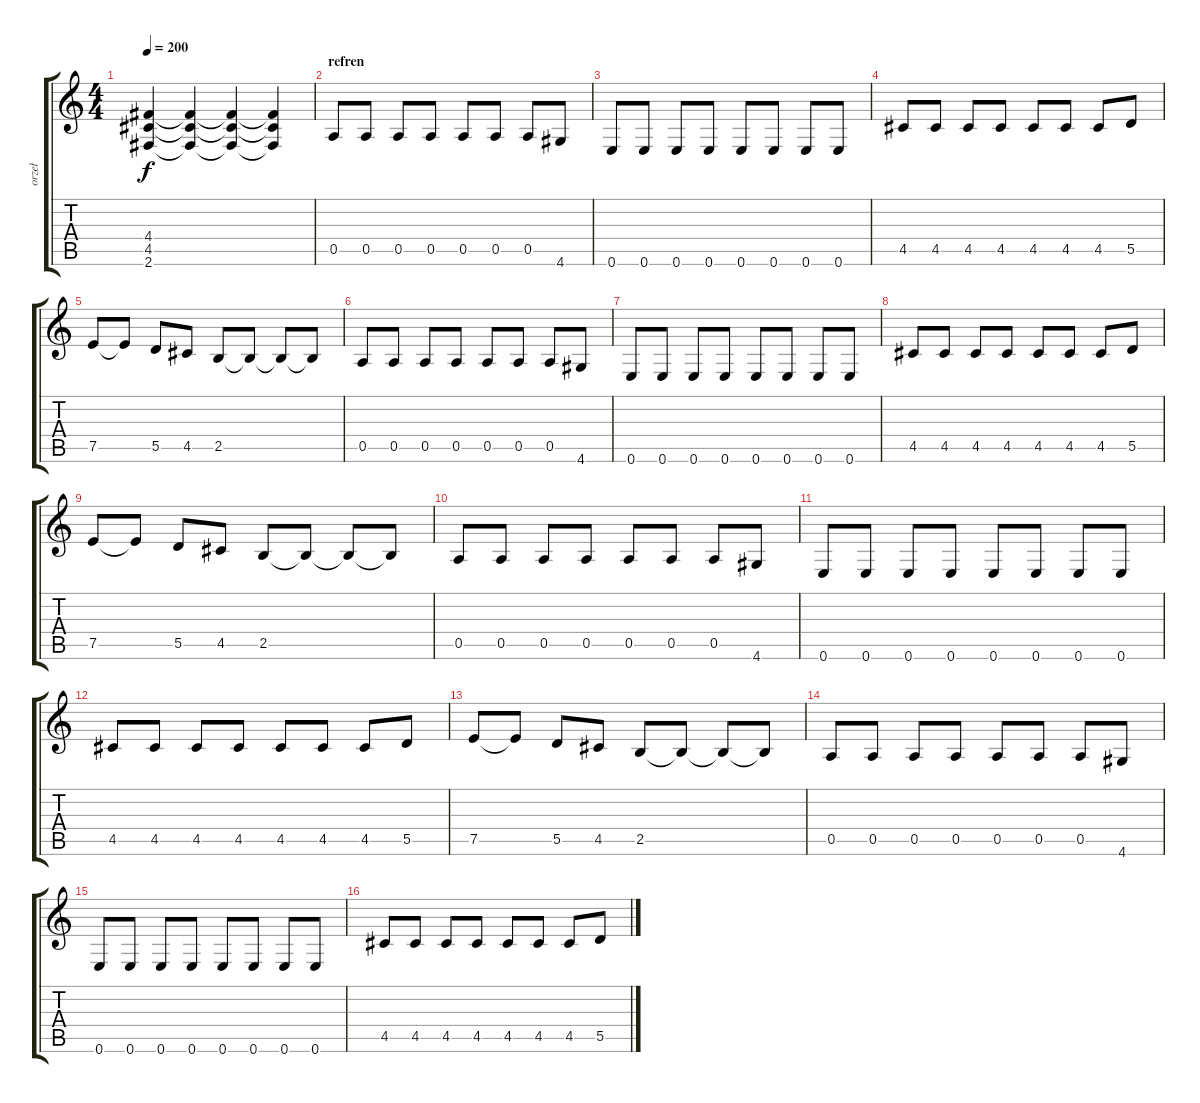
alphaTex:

\track ("orzeł" "orzeł") {instrument overdrivenguitar}
\staff {score tabs}
\tuning (E4 B3 G3 D3 A2 E2) {hide}
\ts (4 4)
\tempo 200
\clef g2
\ks c
(4.4 4.5 2.6).4{dy f} (4.4{t} 4.5{t} 2.6{t}).4 (4.4{t} 4.5{t} 2.6{t}).4 (4.4{t} 4.5{t} 2.6{t}).4 |
\section ("" "refren")
0.5.8 0.5.8 0.5.8 0.5.8 0.5.8 0.5.8 0.5.8 4.6.8 |
0.6.8 0.6.8 0.6.8 0.6.8 0.6.8 0.6.8 0.6.8 0.6.8 |
4.5.8 4.5.8 4.5.8 4.5.8 4.5.8 4.5.8 4.5.8 5.5.8 |
7.5.8 7.5{t}.8 5.5.8 4.5.8 2.5.8 2.5{t}.8 2.5{t}.8 2.5{t}.8 |
0.5.8 0.5.8 0.5.8 0.5.8 0.5.8 0.5.8 0.5.8 4.6.8 |
0.6.8 0.6.8 0.6.8 0.6.8 0.6.8 0.6.8 0.6.8 0.6.8 |
4.5.8 4.5.8 4.5.8 4.5.8 4.5.8 4.5.8 4.5.8 5.5.8 |
7.5.8 7.5{t}.8 5.5.8 4.5.8 2.5.8 2.5{t}.8 2.5{t}.8 2.5{t}.8 |
0.5.8 0.5.8 0.5.8 0.5.8 0.5.8 0.5.8 0.5.8 4.6.8 |
0.6.8 0.6.8 0.6.8 0.6.8 0.6.8 0.6.8 0.6.8 0.6.8 |
4.5.8 4.5.8 4.5.8 4.5.8 4.5.8 4.5.8 4.5.8 5.5.8 |
7.5.8 7.5{t}.8 5.5.8 4.5.8 2.5.8 2.5{t}.8 2.5{t}.8 2.5{t}.8 |
0.5.8 0.5.8 0.5.8 0.5.8 0.5.8 0.5.8 0.5.8 4.6.8 |
0.6.8 0.6.8 0.6.8 0.6.8 0.6.8 0.6.8 0.6.8 0.6.8 |
4.5.8 4.5.8 4.5.8 4.5.8 4.5.8 4.5.8 4.5.8 5.5.8
